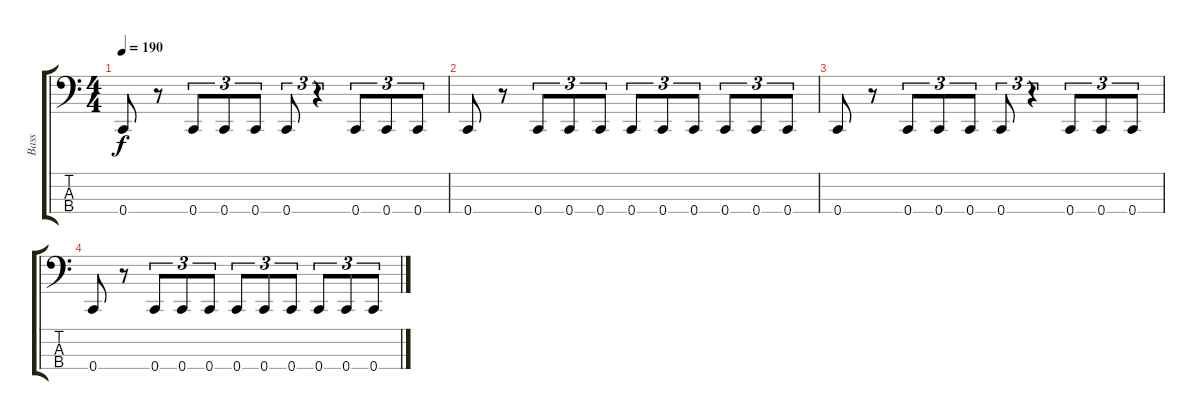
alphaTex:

\track ("Bass" "Bass") {instrument electricbassfinger}
\staff {score tabs}
\tuning (F2 C2 G1 C1) {hide}
\ts (4 4)
\tempo 190
\clef f4
\ks c
0.4.8{dy f} r.8 0.4.8{tu (3 2)} 0.4.8{tu (3 2)} 0.4.8{tu (3 2)} 0.4.8{tu (3 2)} r.4{tu (3 2)} 0.4.8{tu (3 2)} 0.4.8{tu (3 2)} 0.4.8{tu (3 2)} |
0.4.8 r.8 0.4.8{tu (3 2)} 0.4.8{tu (3 2)} 0.4.8{tu (3 2)} 0.4.8{tu (3 2)} 0.4.8{tu (3 2)} 0.4.8{tu (3 2)} 0.4.8{tu (3 2)} 0.4.8{tu (3 2)} 0.4.8{tu (3 2)} |
0.4.8 r.8 0.4.8{tu (3 2)} 0.4.8{tu (3 2)} 0.4.8{tu (3 2)} 0.4.8{tu (3 2)} r.4{tu (3 2)} 0.4.8{tu (3 2)} 0.4.8{tu (3 2)} 0.4.8{tu (3 2)} |
0.4.8 r.8 0.4.8{tu (3 2)} 0.4.8{tu (3 2)} 0.4.8{tu (3 2)} 0.4.8{tu (3 2)} 0.4.8{tu (3 2)} 0.4.8{tu (3 2)} 0.4.8{tu (3 2)} 0.4.8{tu (3 2)} 0.4.8{tu (3 2)}
